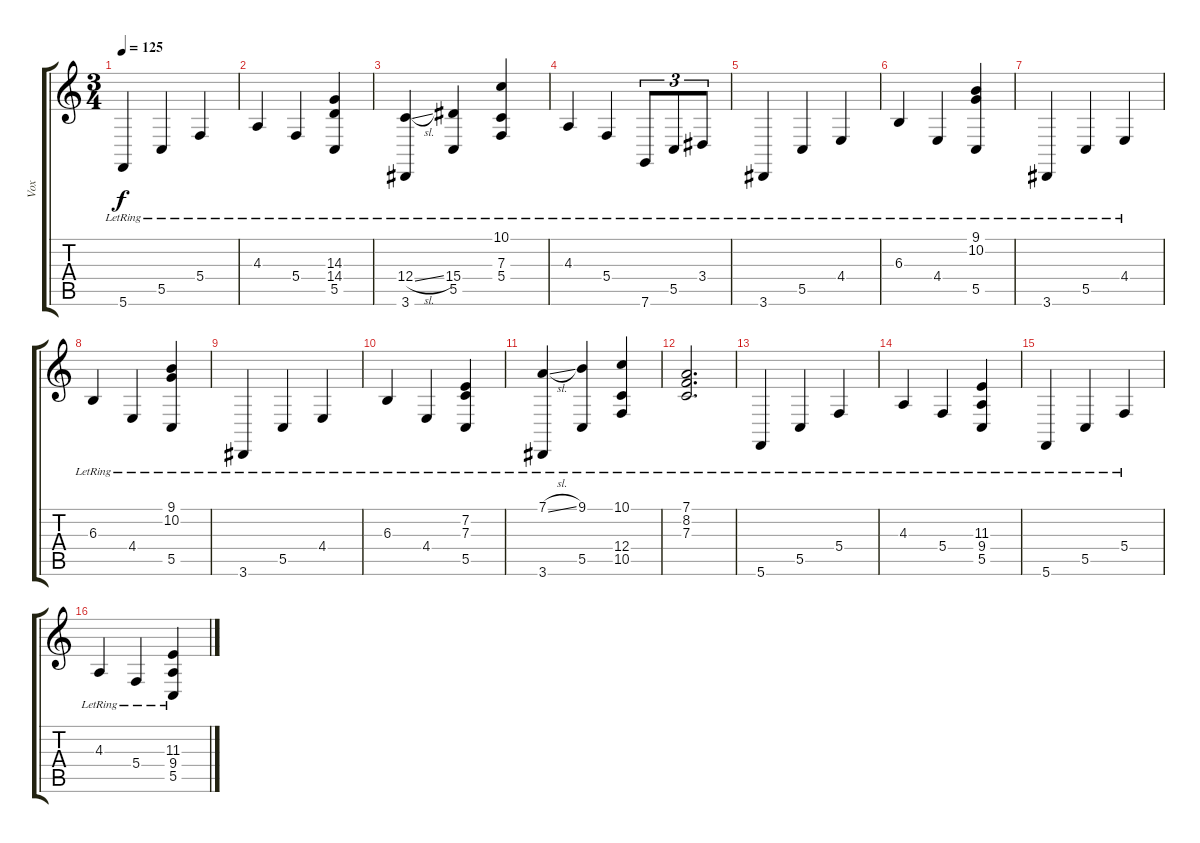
\track ("Vox" "Vox") {instrument lead2sawtooth}
\staff {score tabs}
\tuning (D4 A3 F3 C3 G2 C2) {hide}
\ts (3 4)
\tempo 125
\clef g2
\ks c
5.6{lr}.4{dy f} 5.5{lr}.4 5.4{lr}.4 |
4.3{lr}.4 5.4{lr}.4 (14.3{lr} 14.4{lr} 5.5{lr}).4 |
(12.4{sl lr} 3.6{lr}).4 (15.4{lr} 5.5{lr}).4 (10.1{lr} 7.3{lr} 5.4{lr}).4 |
4.3{lr}.4 5.4{lr}.4 7.6{lr}.8{tu (3 2)} 5.5{lr}.8{tu (3 2)} 3.4{lr}.8{tu (3 2)} |
3.6{lr}.4 5.5{lr}.4 4.4{lr}.4 |
6.3{lr}.4 4.4{lr}.4 (9.1 10.2 5.5{lr}).4 |
3.6{lr}.4 5.5{lr}.4 4.4{lr}.4 |
6.3{lr}.4 4.4{lr}.4 (9.1{lr} 10.2{lr} 5.5{lr}).4 |
3.6{lr}.4 5.5{lr}.4 4.4{lr}.4 |
6.3{lr}.4 4.4{lr}.4 (7.2 7.3 5.5{lr}).4 |
(7.1{sl lr} 3.6{lr}).4 (9.1{lr} 5.5{lr}).4 (10.1{lr} 12.4{lr} 10.5{lr}).4 |
(7.1{lr} 8.2{lr} 7.3{lr}).2{d} |
5.6{lr}.4{volume 0} 5.5{lr}.4 5.4{lr}.4 |
4.3{lr}.4 5.4{lr}.4 (11.3{lr} 9.4{lr} 5.5{lr}).4 |
5.6{lr}.4 5.5{lr}.4 5.4{lr}.4 |
4.3{lr}.4 5.4{lr}.4 (11.3{lr} 9.4{lr} 5.5{lr}).4
